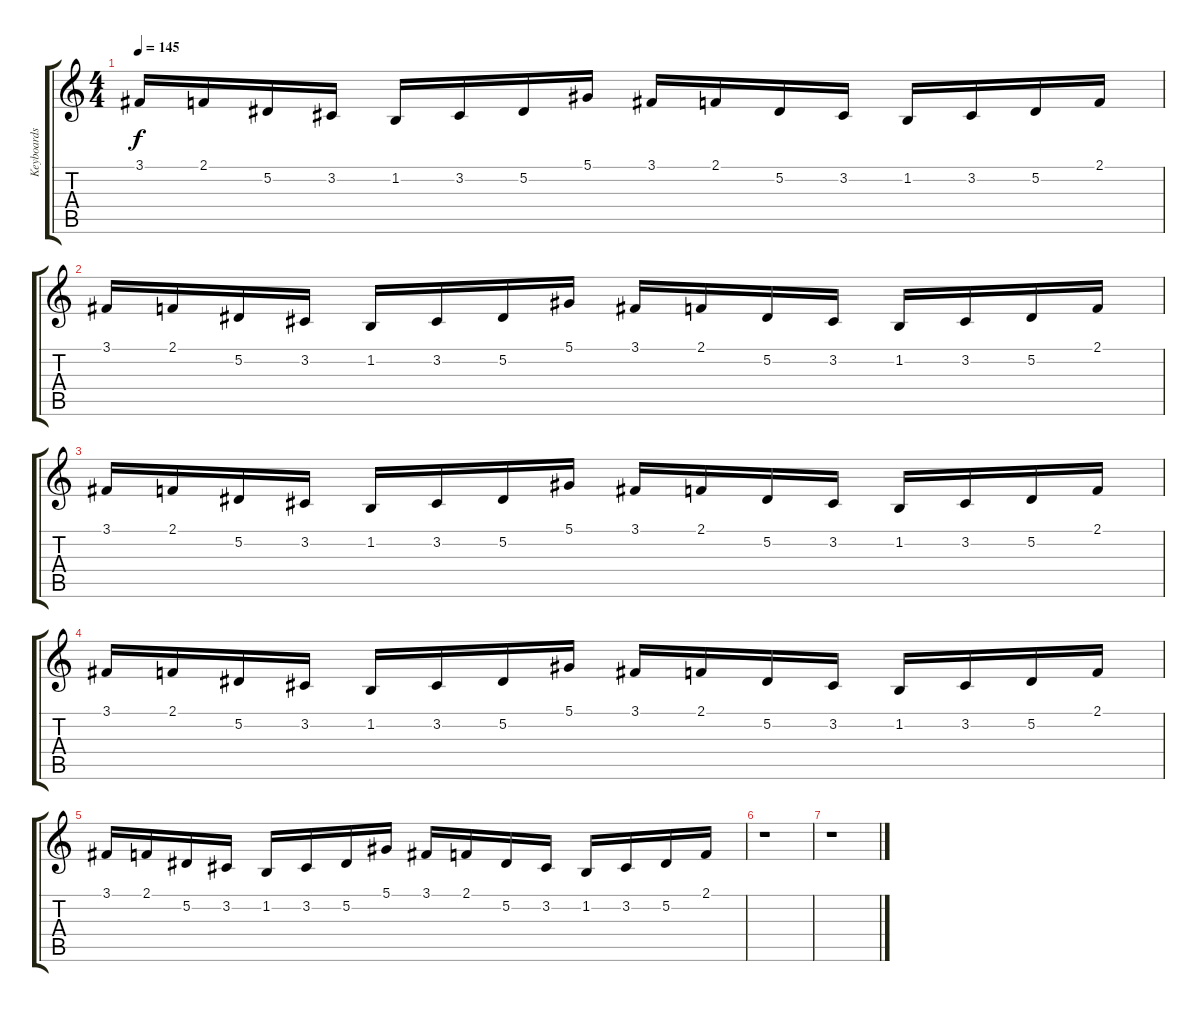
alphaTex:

\track ("Keyboards" "Keyboards") {instrument pad5bowed}
\staff {score tabs}
\tuning (Eb4 Bb3 Gb3 Db3 Ab2 Eb2) {hide}
\ts (4 4)
\tempo 145
\clef g2
\ks c
3.1.16{dy f} 2.1.16 5.2.16 3.2.16 1.2.16 3.2.16 5.2.16 5.1.16 3.1.16 2.1.16 5.2.16 3.2.16 1.2.16 3.2.16 5.2.16 2.1.16 |
3.1.16 2.1.16 5.2.16 3.2.16 1.2.16 3.2.16 5.2.16 5.1.16 3.1.16 2.1.16 5.2.16 3.2.16 1.2.16 3.2.16 5.2.16 2.1.16 |
3.1.16 2.1.16 5.2.16 3.2.16 1.2.16 3.2.16 5.2.16 5.1.16 3.1.16 2.1.16 5.2.16 3.2.16 1.2.16 3.2.16 5.2.16 2.1.16 |
3.1.16{volume 1} 2.1.16 5.2.16 3.2.16 1.2.16 3.2.16 5.2.16 5.1.16 3.1.16 2.1.16 5.2.16 3.2.16 1.2.16 3.2.16 5.2.16 2.1.16 |
3.1.16 2.1.16 5.2.16 3.2.16 1.2.16 3.2.16 5.2.16 5.1.16 3.1.16 2.1.16 5.2.16 3.2.16 1.2.16 3.2.16 5.2.16 2.1.16 |
r.1 |
r.1
